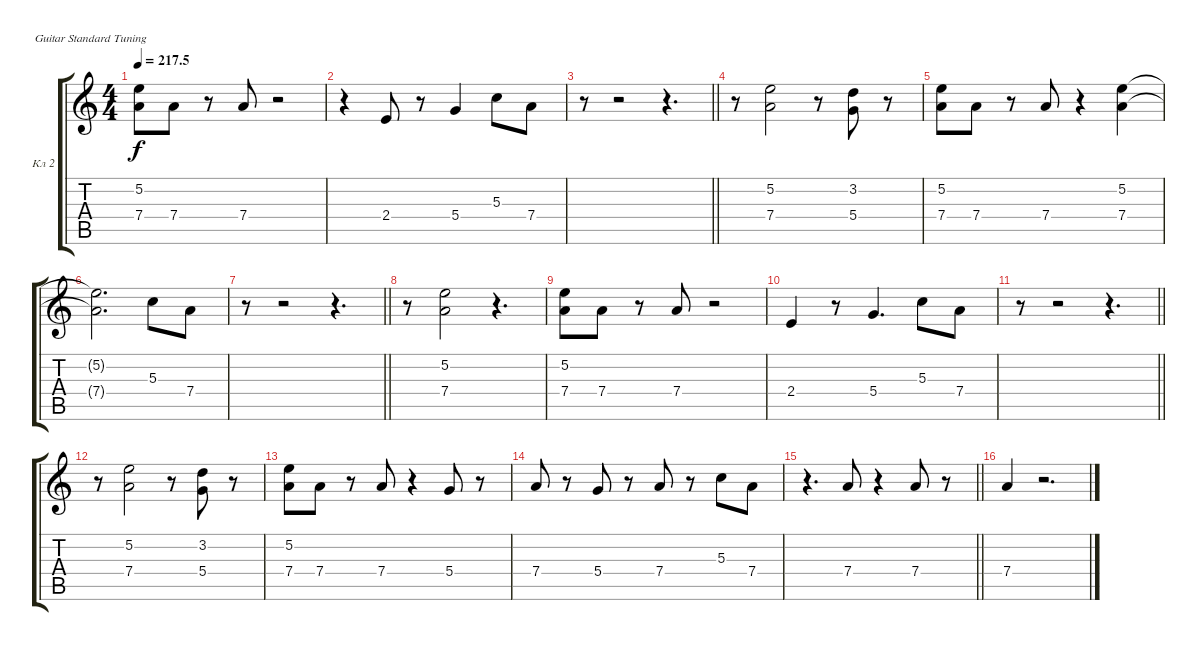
\bracketExtendMode groupsimilarinstruments
\firstSystemTrackNameOrientation horizontal
\otherSystemsTrackNameOrientation horizontal
\track ("Клавиши II" "Кл 2") {instrument tuba}
\staff {score tabs}
\tuning (E4 B3 G3 D3 A2 E2)
\displaytranspose 12
\ts (4 4)
\tempo
217.5
\accidentals auto
\clef g2
\ottava regular
\simile none
\ks c
(5.2 7.4).8{dy f} 7.4.8 r.8 7.4.8 r.2 |
r.4 2.4.8 r.8 5.4.4 5.3.8 7.4.8 |
\barLineRight lightlight
r.8 r.2 r.4{d} |
r.8 (5.2 7.4).2 r.8 (3.2 5.4).8 r.8 |
(5.2 7.4).8 7.4.8 r.8 7.4.8 r.4 (5.2 7.4).4 |
(5.2{t} 7.4{t}).2{d} 5.3.8 7.4.8 |
\barLineRight lightlight
r.8 r.2 r.4{d} |
r.8 (5.2 7.4).2 r.4{d} |
(5.2 7.4).8 7.4.8 r.8 7.4.8 r.2 |
2.4.4 r.8 5.4.4{d} 5.3.8 7.4.8 |
\barLineRight lightlight
r.8 r.2 r.4{d} |
r.8 (5.2 7.4).2 r.8 (3.2 5.4).8 r.8 |
(5.2 7.4).8 7.4.8 r.8 7.4.8 r.4 5.4.8 r.8 |
7.4.8 r.8 5.4.8 r.8 7.4.8 r.8 5.3.8 7.4.8 |
\barLineRight lightlight
r.4{d} 7.4.8 r.4 7.4.8 r.8 |
7.4.4 r.2{d}
